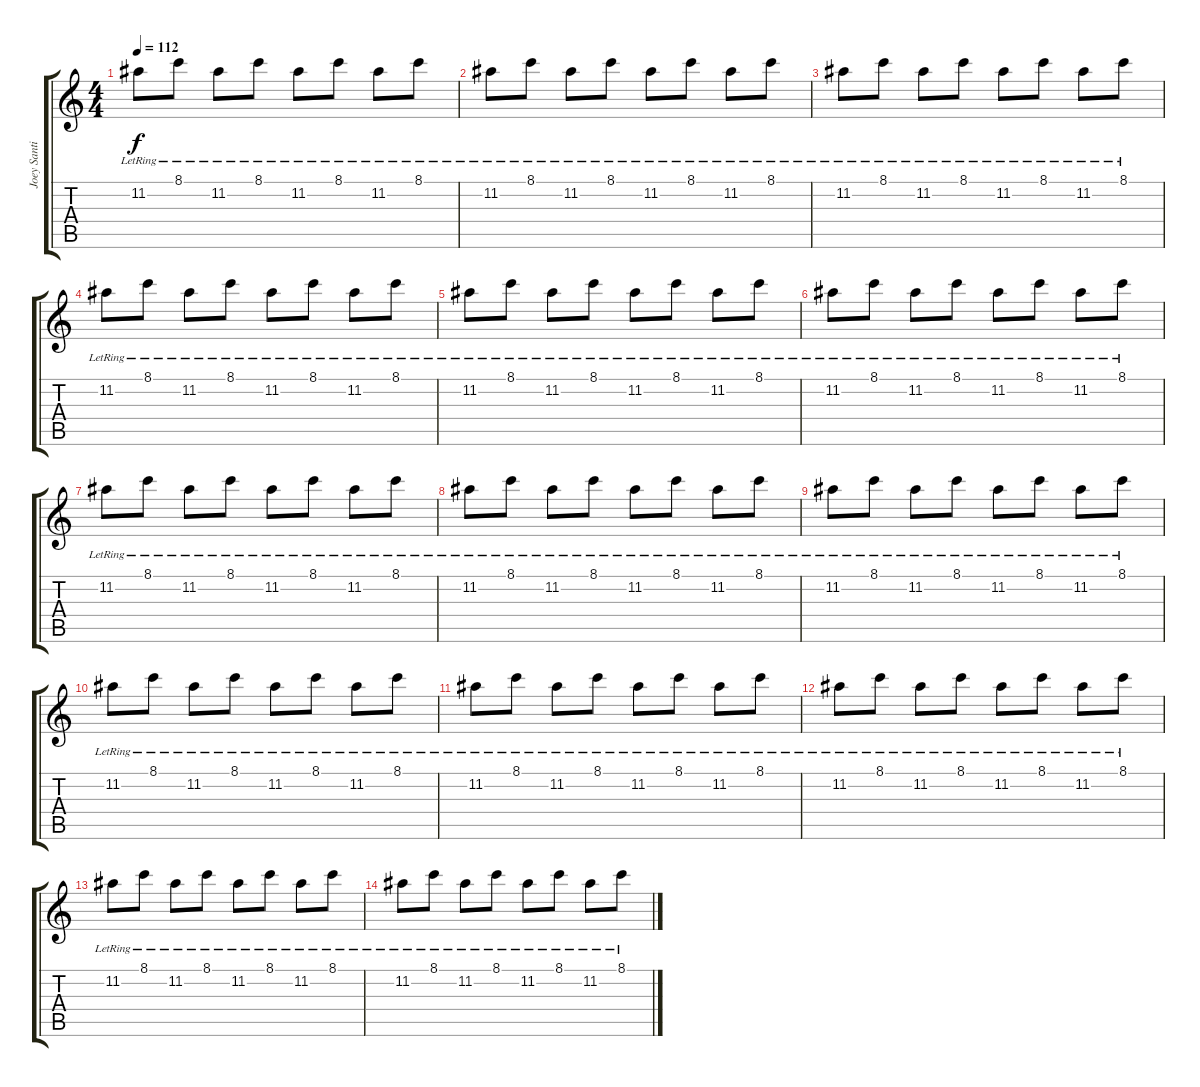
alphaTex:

\track ("Joey Santiago" "Joey Santi") {instrument electricguitarjazz}
\staff {score tabs}
\tuning (E4 B3 G3 D3 A2 E2) {hide}
\ts (4 4)
\tempo 112
\clef g2
\ks c
11.2{lr}.8{dy f} 8.1{lr}.8 11.2{lr}.8 8.1{lr}.8 11.2{lr}.8 8.1{lr}.8 11.2{lr}.8 8.1{lr}.8 |
11.2{lr}.8 8.1{lr}.8 11.2{lr}.8 8.1{lr}.8 11.2{lr}.8 8.1{lr}.8 11.2{lr}.8 8.1{lr}.8 |
11.2{lr}.8 8.1{lr}.8 11.2{lr}.8 8.1{lr}.8 11.2{lr}.8 8.1{lr}.8 11.2{lr}.8 8.1{lr}.8 |
11.2{lr}.8 8.1{lr}.8 11.2{lr}.8 8.1{lr}.8 11.2{lr}.8 8.1{lr}.8 11.2{lr}.8 8.1{lr}.8 |
11.2{lr}.8 8.1{lr}.8 11.2{lr}.8 8.1{lr}.8 11.2{lr}.8 8.1{lr}.8 11.2{lr}.8 8.1{lr}.8 |
11.2{lr}.8 8.1{lr}.8 11.2{lr}.8 8.1{lr}.8 11.2{lr}.8 8.1{lr}.8 11.2{lr}.8 8.1{lr}.8 |
11.2{lr}.8 8.1{lr}.8 11.2{lr}.8 8.1{lr}.8 11.2{lr}.8 8.1{lr}.8 11.2{lr}.8 8.1{lr}.8 |
11.2{lr}.8 8.1{lr}.8 11.2{lr}.8 8.1{lr}.8 11.2{lr}.8 8.1{lr}.8 11.2{lr}.8 8.1{lr}.8 |
11.2{lr}.8 8.1{lr}.8 11.2{lr}.8 8.1{lr}.8 11.2{lr}.8 8.1{lr}.8 11.2{lr}.8 8.1{lr}.8 |
11.2{lr}.8 8.1{lr}.8 11.2{lr}.8 8.1{lr}.8 11.2{lr}.8 8.1{lr}.8 11.2{lr}.8 8.1{lr}.8 |
11.2{lr}.8{volume 0} 8.1{lr}.8 11.2{lr}.8 8.1{lr}.8 11.2{lr}.8 8.1{lr}.8 11.2{lr}.8 8.1{lr}.8 |
11.2{lr}.8 8.1{lr}.8 11.2{lr}.8 8.1{lr}.8 11.2{lr}.8 8.1{lr}.8 11.2{lr}.8 8.1{lr}.8 |
11.2{lr}.8 8.1{lr}.8 11.2{lr}.8 8.1{lr}.8 11.2{lr}.8 8.1{lr}.8 11.2{lr}.8 8.1{lr}.8 |
11.2{lr}.8 8.1{lr}.8 11.2{lr}.8 8.1{lr}.8 11.2{lr}.8 8.1{lr}.8 11.2{lr}.8 8.1{lr}.8
